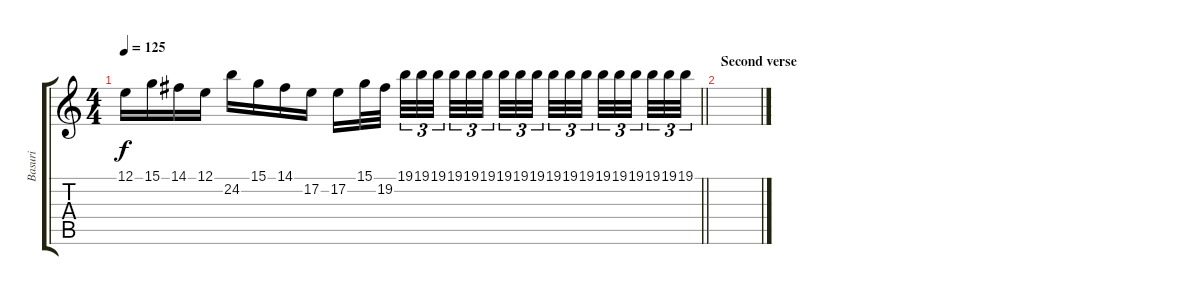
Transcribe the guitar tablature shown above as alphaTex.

\track ("Basuri" "Basuri") {instrument piccolo}
\staff {score tabs}
\tuning (E4 B3 G3 D3 A2 E2) {hide}
\ts (4 4)
\tempo 125
\clef g2
\barLineRight lightlight
\ks c
12.1.16{dy f} 15.1.16 14.1.16 12.1.16 24.2.16 15.1.16 14.1.16 17.2.16 17.2.16 15.1.32 19.2.32{beam splitsecondary} 19.1.32{tu (3 2)} 19.1.32{tu (3 2)} 19.1.32{tu (3 2) beam splitsecondary} 19.1.32{tu (3 2)} 19.1.32{tu (3 2)} 19.1.32{tu (3 2)} 19.1.32{tu (3 2)} 19.1.32{tu (3 2)} 19.1.32{tu (3 2) beam splitsecondary} 19.1.32{tu (3 2)} 19.1.32{tu (3 2)} 19.1.32{tu (3 2) beam splitsecondary} 19.1.32{tu (3 2)} 19.1.32{tu (3 2)} 19.1.32{tu (3 2) beam splitsecondary} 19.1.32{tu (3 2)} 19.1.32{tu (3 2)} 19.1.32{tu (3 2)} |
\section ("" "Second verse")
